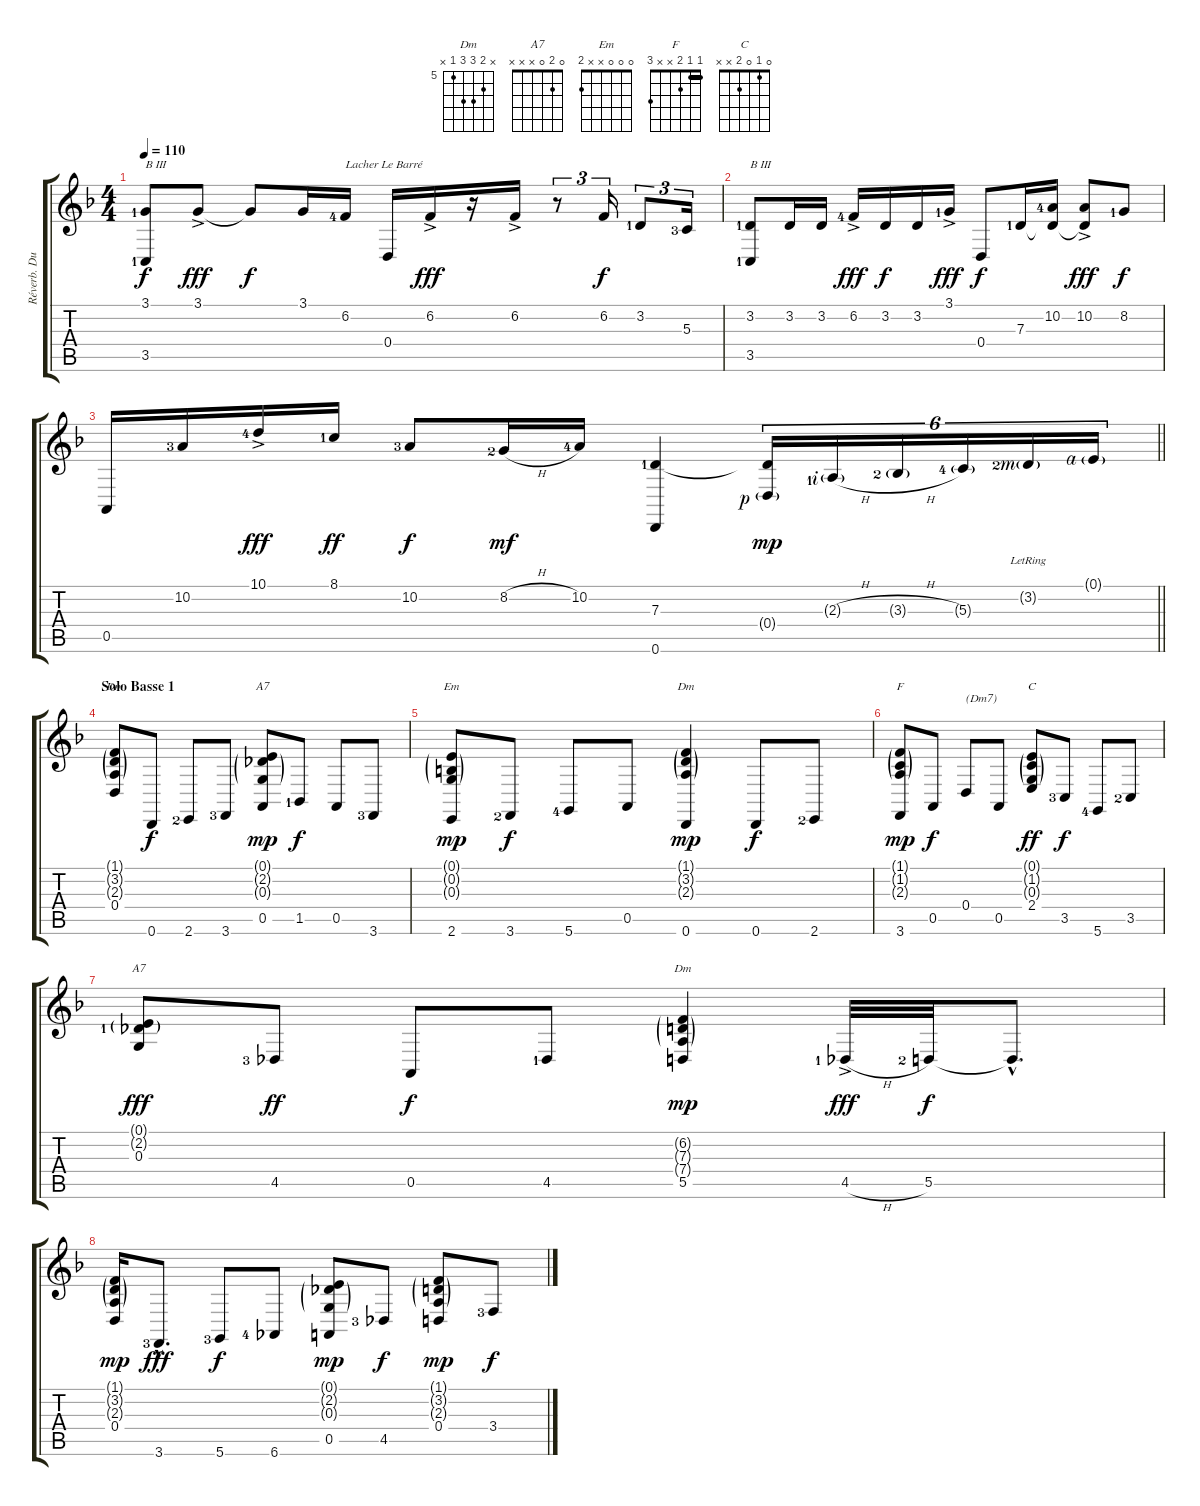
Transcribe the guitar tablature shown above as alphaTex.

\track ("Réverb. Du Pauvre" "Réverb. Du") {instrument orchestralharp}
\staff {score tabs}
\tuning (E4 B3 G3 D3 A2 D2) {hide}
\chord ("Dm" 1 3 2 0 x x)
\chord ("A7" 0 2 0 x 0 x)
\chord ("Em" 0 0 0 x x 2)
\chord ("Dm" 1 3 2 x x 0)
\chord ("F" 1 1 2 x x 3) {barre 1}
\chord ("C" 0 1 0 2 x x)
\chord ("A7" 0 2 0 x x x)
\chord ("Dm" x 6 7 7 5 x) {firstfret 5}
\ts (4 4)
\tempo 110
\clef g2
\ks dminor
(3.1{lf 2} 3.5{lf 2}).8{txt "B III" dy f} 3.1{ac}.8{dy fff} 3.1{t}.8{dy f} 3.1.16 6.2{lf 5}.16{txt "Lacher Le Barré"} 0.4.16 6.2{ac}.16{dy fff} r.16 6.2{ac}.16 r.8{tu (3 2)} 6.2.16{tu (3 2) dy f} 3.2{lf 2}.8{tu (3 2)} 5.3{lf 4}.16{tu (3 2)} |
(3.2{lf 2} 3.5{lf 2}).8{txt "B III"} 3.2.16 3.2.16 6.2{ac lf 5}.16{dy fff} 3.2.16{dy f} 3.2.16 3.1{ac lf 2}.16{dy fff} 0.4.8{dy f} 7.3{lf 2}.16 (10.2{lf 5} 7.3{t}).16 (10.2{ac} 7.3{t}).8{dy fff} 8.2{lf 2}.8{dy f} |
\barLineRight lightlight
0.5.16 10.2{lf 4}.16 10.1{ac lf 5}.16{dy fff} 8.1{lf 2}.16{dy ff} 10.2{lf 4}.8{dy f} 8.2{h lf 3}.16{dy mf} 10.2{lf 5}.16 (7.3{lf 2} 0.6).4 (7.3{t} 0.4{g rf 1}).16{tu (6 4) dy mp} 2.3{h g lf 2 rf 2}.16{tu (6 4)} 3.3{h g lf 3}.16{tu (6 4)} 5.3{g lf 5}.16{tu (6 4)} 3.2{g lr lf 3 rf 3}.16{tu (6 4)} 0.1{g rf 4}.16{tu (6 4)} |
\section ("" "Solo Basse 1")
(1.1{g} 3.2{g} 2.3{g} 0.4).8{ch "Dm" volume 5 balance 8 instrument orchestralharp} 0.6.8{dy f} 2.6{lf 3}.8 3.6{lf 4}.8 (0.1{g} 2.2{g} 0.3{g} 0.5).8{ch "A7" dy mp} 1.5{lf 2}.8{dy f} 0.5.8 3.6{lf 4}.8 |
(0.1{g} 0.2{g} 0.3{g} 2.6).8{ch "Em" dy mp} 3.6{lf 3}.8{dy f} 5.6{lf 5}.8 0.5.8 (1.1{g} 3.2{g} 2.3{g} 0.6).4{ch "Dm" dy mp} 0.6.8{dy f} 2.6{lf 3}.8 |
(1.1{g} 1.2{g} 2.3{g} 3.6).8{ch "F" dy mp} 0.5.8{dy f} 0.4.8{txt "(Dm7)"} 0.5.8 (0.1{g} 1.2{g} 0.3{g} 2.4).8{ch "C" dy ff} 3.5{lf 4}.8{dy f} 5.6{lf 5}.8 3.5{lf 3}.8 |
(0.1{g} 2.2{g lf 2} 0.3).8{ch "A7" dy fff} 4.5{lf 4}.8{dy ff} 0.5.8{dy f} 4.5{lf 2}.8 (6.2{g} 7.3{g} 7.4{g} 5.5).4{ch "Dm" dy mp} 4.5{h ac lf 2}.32{dy fff} 5.5{lf 3}.32{dy f} 5.5{hac t}.8{d} |
(1.1{g} 3.2{g} 2.3{g} 0.4).16{dy mp} 3.6{hac lf 4}.8{d dy fff} 5.6{lf 4}.8{dy f} 6.6{lf 5}.8 (0.1{g} 2.2{g} 0.3{g} 0.5).8{dy mp} 4.5{lf 4}.8{dy f} (1.1{g} 3.2{g} 2.3{g} 0.4).8{dy mp} 3.4{lf 4}.8{dy f}
